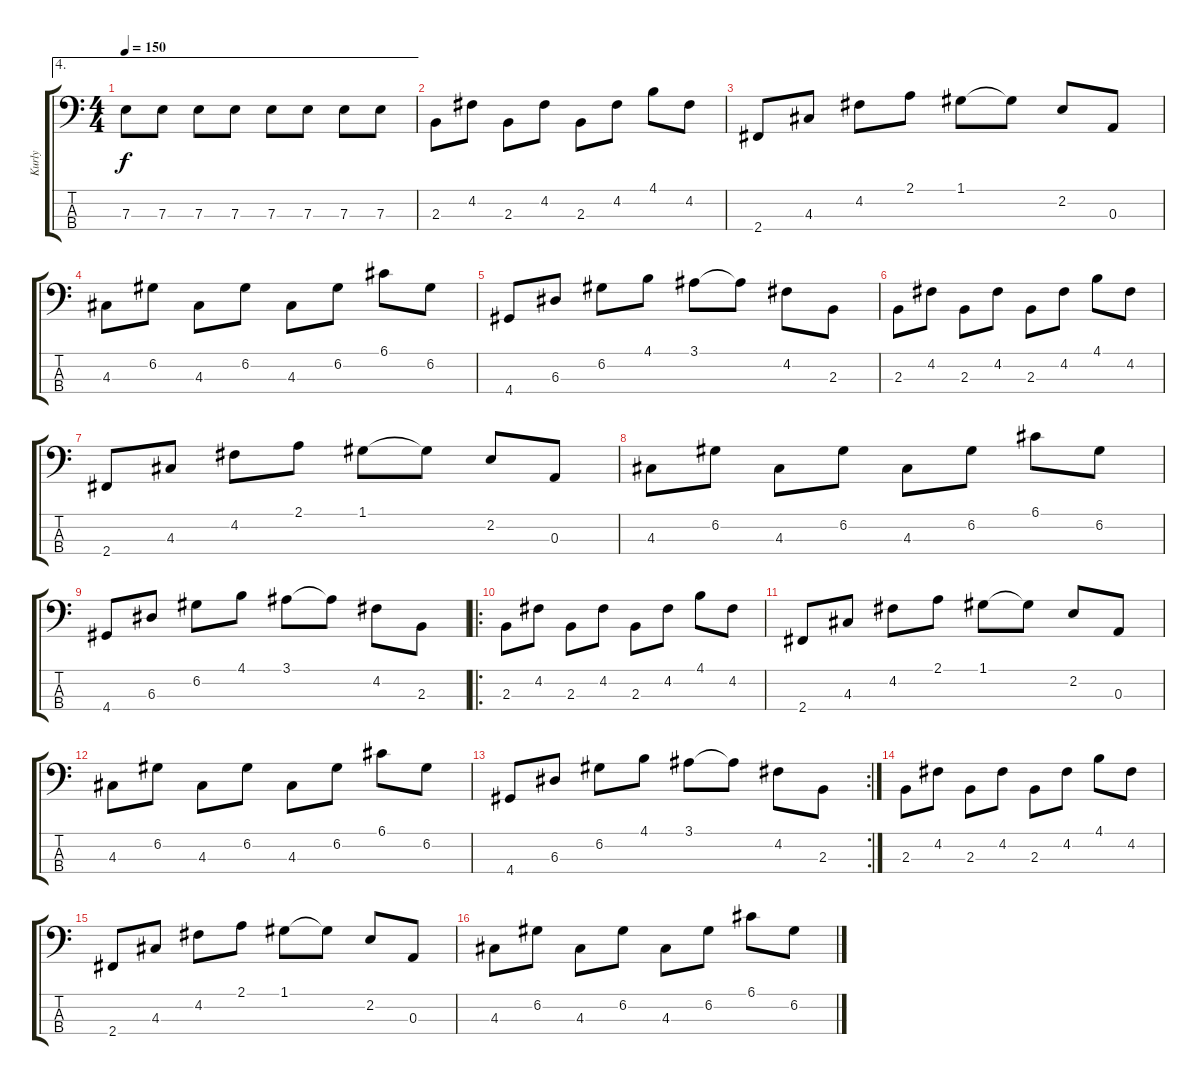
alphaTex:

\track ("Kurly" "Kurly") {instrument electricbassfinger}
\staff {score tabs}
\tuning (G2 D2 A1 E1) {hide}
\ae 4
\ts (4 4)
\tempo 150
\clef f4
\ks c
7.3.8{dy f} 7.3.8 7.3.8 7.3.8 7.3.8 7.3.8 7.3.8 7.3.8 |
2.3.8 4.2.8 2.3.8 4.2.8 2.3.8 4.2.8 4.1.8 4.2.8 |
2.4.8 4.3.8 4.2.8 2.1.8 1.1.8 1.1{t}.8 2.2.8 0.3.8 |
4.3.8 6.2.8 4.3.8 6.2.8 4.3.8 6.2.8 6.1.8 6.2.8 |
4.4.8 6.3.8 6.2.8 4.1.8 3.1.8 3.1{t}.8 4.2.8 2.3.8 |
2.3.8 4.2.8 2.3.8 4.2.8 2.3.8 4.2.8 4.1.8 4.2.8 |
2.4.8 4.3.8 4.2.8 2.1.8 1.1.8 1.1{t}.8 2.2.8 0.3.8 |
4.3.8 6.2.8 4.3.8 6.2.8 4.3.8 6.2.8 6.1.8 6.2.8 |
4.4.8 6.3.8 6.2.8 4.1.8 3.1.8 3.1{t}.8 4.2.8 2.3.8 |
\ro
2.3.8 4.2.8 2.3.8 4.2.8 2.3.8 4.2.8 4.1.8 4.2.8 |
2.4.8 4.3.8 4.2.8 2.1.8 1.1.8 1.1{t}.8 2.2.8 0.3.8 |
4.3.8 6.2.8 4.3.8 6.2.8 4.3.8 6.2.8 6.1.8 6.2.8 |
\rc 2
4.4.8 6.3.8 6.2.8 4.1.8 3.1.8 3.1{t}.8 4.2.8 2.3.8 |
2.3.8 4.2.8 2.3.8 4.2.8 2.3.8 4.2.8 4.1.8 4.2.8 |
2.4.8 4.3.8 4.2.8 2.1.8 1.1.8 1.1{t}.8 2.2.8 0.3.8 |
4.3.8 6.2.8 4.3.8 6.2.8 4.3.8 6.2.8 6.1.8 6.2.8
